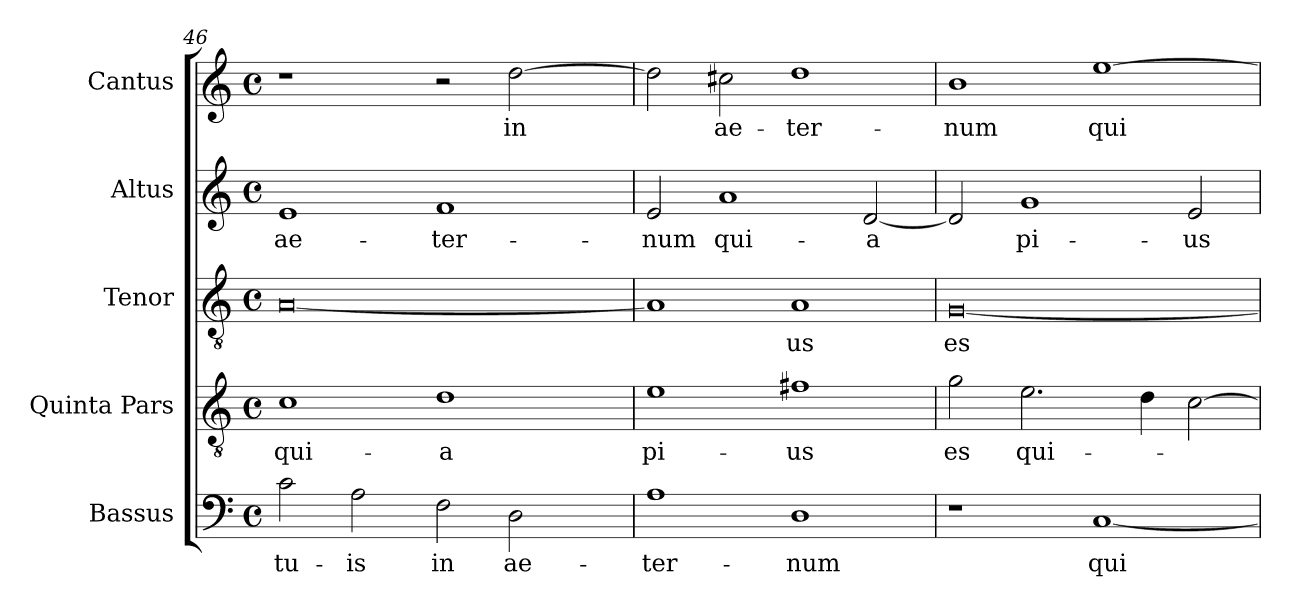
**kern	**text	**kern	**text	**kern	**text	**kern	**text	**kern	**text
*part5	*part5	*part4	*part4	*part3	*part3	*part2	*part2	*part1	*part1
*staff5	*staff5	*staff4	*staff4	*staff3	*staff3	*staff2	*staff2	*staff1	*staff1
*I"Bassus	*	*I"Quinta Pars	*	*I"Tenor	*	*I"Altus	*	*I"Cantus	*
*I'B.	*	*I'Q.P.	*	*I'T.	*	*I'A.	*	*I'C.	*
!!LO:LB:g=z
*clefF4	*	*clefGv2	*	*clefGv2	*	*clefG2	*	*clefG2	*
*M4/4	*	*M4/4	*	*M4/4	*	*M4/4	*	*M4/4	*
*met(c)	*	*met(c)	*	*met(c)	*	*met(c)	*	*met(c)	*
=46	=46	=46	=46	=46	=46	=46	=46	=46	=46
!	!LO:LY:b:cj	!	!LO:LY:b:cj	!	!	!	!LO:LY:b:cj	!	!
*	*	*	*	*^	*	*	*	*	*
2c\	tu-	1c	qui-	[<0A	2ryy	.	1e	ae-	1r	.
!	!LO:LY:b:cj	!	!	!	!	!	!	!	!	!
2A\	-is	.	.	.	32.ryy	.	.	.	.	.
.	.	.	.	.	1ryy	.	.	.	.	.
!	!LO:LY:b:cj	!	!LO:LY:b:cj	!	!	!	!	!LO:LY:b:cj	!	!
2F\	in	1d	-a	.	.	.	1f	-ter-	2r	.
!	!LO:LY:b:cj	!	!	!	!	!	!	!	!	!LO:LY:b:cj
2D\	ae-	.	.	.	.	.	.	.	[>2dd\	in
.	.	.	.	.	4ryy	.	.	.	.	.
.	.	.	.	.	8ryy	.	.	.	.	.
.	.	.	.	.	16ryy	.	.	.	.	.
.	.	.	.	.	64ryy	.	.	.	.	.
=47	=47	=47	=47	=47	=47	=47	=47	=47	=47	=47
!	!LO:LY:b:cj	!	!LO:LY:b:cj	!	!	!	!	!LO:LY:b:cj	!	!
*	*	*	*	*v	*v	*	*	*	*	*
1A	-ter-	1e	pi-	1A]	.	2e/	-num	2dd\]	.
!	!	!	!	!	!	!	!LO:LY:b:cj	!	!LO:LY:b:cj
.	.	.	.	.	.	1a	qui-	2cc#X\	ae-
!	!LO:LY:b:cj	!	!LO:LY:b:cj	!	!LO:LY:b:cj	!	!	!	!LO:LY:b:cj
1D	-num	1f#X	-us	1A	-us	.	.	1dd	-ter-
!	!	!	!	!	!	!	!LO:LY:b:cj	!	!
.	.	.	.	.	.	[<2d/	-a	.	.
=48	=48	=48	=48	=48	=48	=48	=48	=48	=48
!	!	!	!LO:LY:b:cj	!	!LO:LY:b:cj	!	!	!	!LO:LY:b:cj
1r	.	2g\	es	[<0G	es	2d/]	.	1b	-num
!	!	!	!LO:LY:b:cj	!	!	!	!LO:LY:b:cj	!	!
.	.	2.e\	qui-	.	.	1g	pi-	.	.
!	!LO:LY:b	!	!	!	!	!	!	!	!LO:LY:b:cj
[<1C	qui-	.	.	.	.	.	.	[>1ee	qui-
.	.	4d\	.	.	.	.	.	.	.
!	!	!	!	!	!	!	!LO:LY:b:cj	!	!
.	.	[>2c\	.	.	.	2e/	-us	.	.
=	=	=	=	=	=	=	=	=	=
*-	*-	*-	*-	*-	*-	*-	*-	*-	*-
